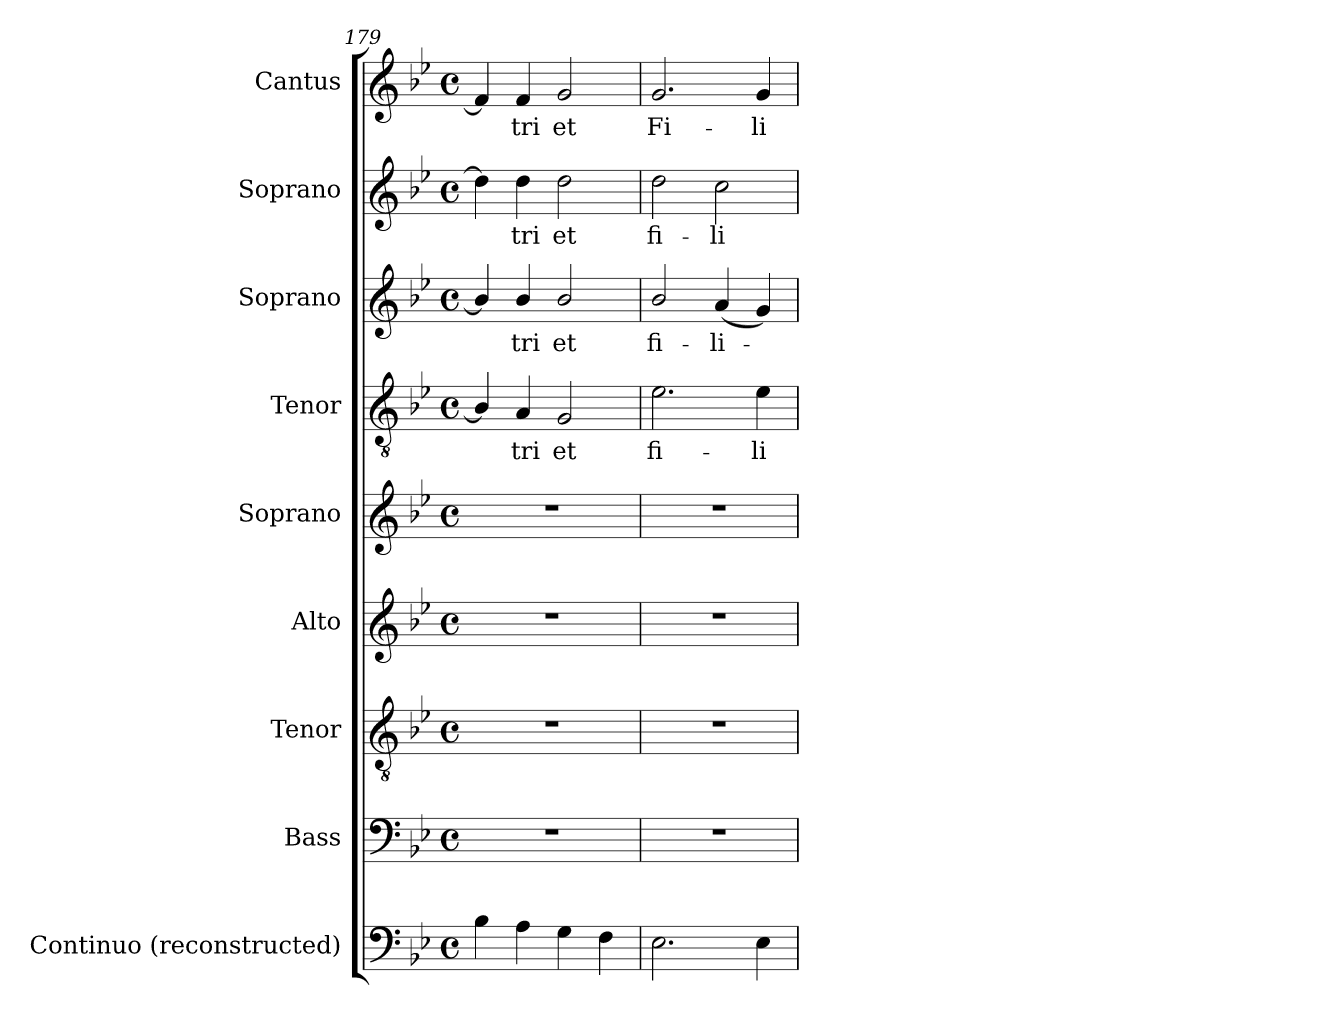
**kern	**kern	**kern	**kern	**kern	**kern	**text	**kern	**text	**kern	**text	**kern	**text
*part9	*part8	*part7	*part6	*part5	*part4	*part4	*part3	*part3	*part2	*part2	*part1	*part1
*staff9	*staff8	*staff7	*staff6	*staff5	*staff4	*staff4	*staff3	*staff3	*staff2	*staff2	*staff1	*staff1
*I"Continuo (reconstructed)	*I"Bass	*I"Tenor	*I"Alto	*I"Soprano	*I"Tenor	*	*I"Soprano	*	*I"Soprano	*	*I"Cantus	*
*I'Cont.	*I'B.	*I'T.	*I'A.	*I'S.	*I'T.	*	*I'S.	*	*I'S.	*	*	*
*clefF4	*clefF4	*clefGv2	*clefG2	*clefG2	*clefGv2	*	*clefG2	*	*clefG2	*	*clefG2	*
*	*	*ITrd7c12	*	*	*ITrd7c12	*	*	*	*	*	*	*
*k[b-e-]	*k[b-e-]	*k[b-e-]	*k[b-e-]	*k[b-e-]	*k[b-e-]	*	*k[b-e-]	*	*k[b-e-]	*	*k[b-e-]	*
*g:	*g:	*g:	*g:	*g:	*g:	*	*g:	*	*g:	*	*g:	*
*M4/4	*M4/4	*M4/4	*M4/4	*M4/4	*M4/4	*	*M4/4	*	*M4/4	*	*M4/4	*
*met(c)	*met(c)	*met(c)	*met(c)	*met(c)	*met(c)	*	*met(c)	*	*met(c)	*	*met(c)	*
=179	=179	=179	=179	=179	=179	=179	=179	=179	=179	=179	=179	=179
4B-i\	1r	1r	1r	1r	4BB-i/]	.	4b-i/]	.	4ddi\]	.	4fi/]	.
!	!	!	!	!	!	!LO:LY:b:color=#000000	!	!	!	!	!	!
!	!	!	!	!	!	!	!	!LO:LY:b:color=#000000	!	!	!	!
!	!	!	!	!	!	!	!	!	!	!LO:LY:b:color=#000000	!	!
!	!	!	!	!	!	!	!	!	!	!	!	!LO:LY:b:color=#000000
4Ai\	.	.	.	.	4AAi/	-tri	4b-i/	-tri	4ddi\	-tri	4fi/	-tri
!	!	!	!	!	!	!LO:LY:b:color=#000000	!	!	!	!	!	!
!	!	!	!	!	!	!	!	!LO:LY:b:color=#000000	!	!	!	!
!	!	!	!	!	!	!	!	!	!	!LO:LY:b:color=#000000	!	!
!	!	!	!	!	!	!	!	!	!	!	!	!LO:LY:b:color=#000000
4Gi\	.	.	.	.	2GGi/	et	2b-i/	et	2ddi\	et	2gi/	et
4Fi\	.	.	.	.	.	.	.	.	.	.	.	.
=180	=180	=180	=180	=180	=180	=180	=180	=180	=180	=180	=180	=180
!	!	!	!	!	!	!LO:LY:b:color=#000000	!	!	!	!	!	!
!	!	!	!	!	!	!	!	!LO:LY:b:color=#000000	!	!	!	!
!	!	!	!	!	!	!	!	!	!	!LO:LY:b:color=#000000	!	!
!	!	!	!	!	!	!	!	!	!	!	!	!LO:LY:b:color=#000000
2.E-i\	1r	1r	1r	1r	2.E-i\	fi-	2b-i/	fi-	2ddi\	fi-	2.gi/	Fi-
!	!	!	!	!	!	!	!	!LO:LY:b:color=#000000	!	!	!	!
!	!	!	!	!	!	!	!	!	!	!LO:LY:b:color=#000000	!	!
.	.	.	.	.	.	.	(4ai/	-li-	2cci\	-li-	.	.
!	!	!	!	!	!	!LO:LY:b:color=#000000	!	!	!	!	!	!
!	!	!	!	!	!	!	!	!	!	!	!	!LO:LY:b:color=#000000
4E-i\	.	.	.	.	4E-i\	-li-	4gi/)	.	.	.	4gi/	-li-
=	=	=	=	=	=	=	=	=	=	=	=	=
*-	*-	*-	*-	*-	*-	*-	*-	*-	*-	*-	*-	*-
